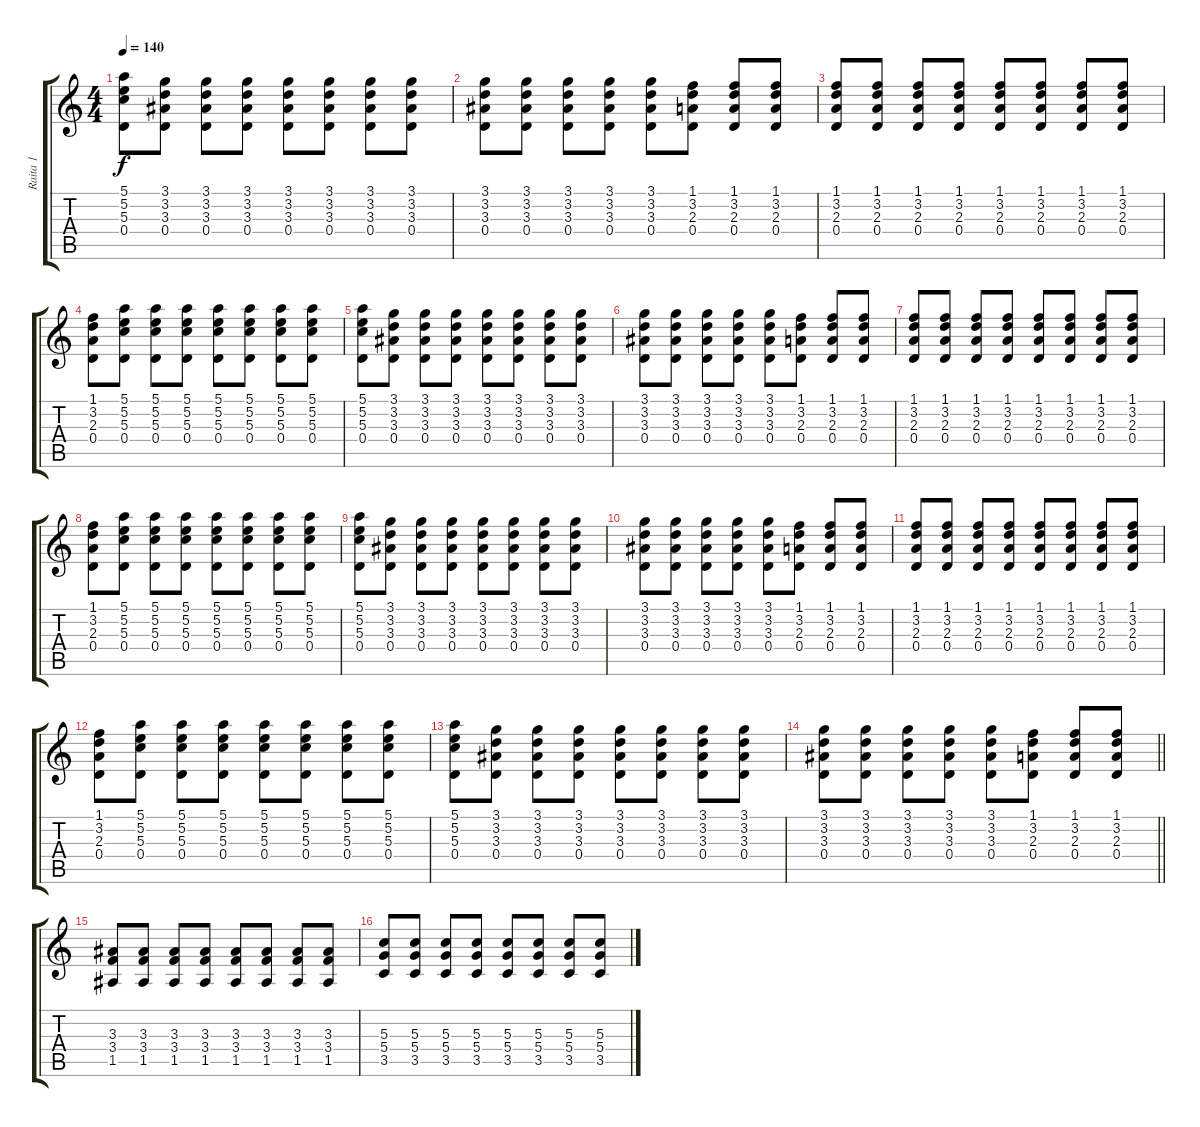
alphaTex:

\track ("Raita 1" "Raita 1") {instrument overdrivenguitar}
\staff {score tabs}
\tuning (E4 B3 G3 D3 A2 E2) {hide}
\ts (4 4)
\tempo 140
\clef g2
\ks c
(5.1 5.2 5.3 0.4).8{dy f} (3.1 3.2 3.3 0.4).8 (3.1 3.2 3.3 0.4).8 (3.1 3.2 3.3 0.4).8 (3.1 3.2 3.3 0.4).8 (3.1 3.2 3.3 0.4).8 (3.1 3.2 3.3 0.4).8 (3.1 3.2 3.3 0.4).8 |
(3.1 3.2 3.3 0.4).8 (3.1 3.2 3.3 0.4).8 (3.1 3.2 3.3 0.4).8 (3.1 3.2 3.3 0.4).8 (3.1 3.2 3.3 0.4).8 (1.1 3.2 2.3 0.4).8 (1.1 3.2 2.3 0.4).8 (1.1 3.2 2.3 0.4).8 |
(1.1 3.2 2.3 0.4).8 (1.1 3.2 2.3 0.4).8 (1.1 3.2 2.3 0.4).8 (1.1 3.2 2.3 0.4).8 (1.1 3.2 2.3 0.4).8 (1.1 3.2 2.3 0.4).8 (1.1 3.2 2.3 0.4).8 (1.1 3.2 2.3 0.4).8 |
(1.1 3.2 2.3 0.4).8 (5.1 5.2 5.3 0.4).8 (5.1 5.2 5.3 0.4).8 (5.1 5.2 5.3 0.4).8 (5.1 5.2 5.3 0.4).8 (5.1 5.2 5.3 0.4).8 (5.1 5.2 5.3 0.4).8 (5.1 5.2 5.3 0.4).8 |
(5.1 5.2 5.3 0.4).8 (3.1 3.2 3.3 0.4).8 (3.1 3.2 3.3 0.4).8 (3.1 3.2 3.3 0.4).8 (3.1 3.2 3.3 0.4).8 (3.1 3.2 3.3 0.4).8 (3.1 3.2 3.3 0.4).8 (3.1 3.2 3.3 0.4).8 |
(3.1 3.2 3.3 0.4).8 (3.1 3.2 3.3 0.4).8 (3.1 3.2 3.3 0.4).8 (3.1 3.2 3.3 0.4).8 (3.1 3.2 3.3 0.4).8 (1.1 3.2 2.3 0.4).8 (1.1 3.2 2.3 0.4).8 (1.1 3.2 2.3 0.4).8 |
(1.1 3.2 2.3 0.4).8 (1.1 3.2 2.3 0.4).8 (1.1 3.2 2.3 0.4).8 (1.1 3.2 2.3 0.4).8 (1.1 3.2 2.3 0.4).8 (1.1 3.2 2.3 0.4).8 (1.1 3.2 2.3 0.4).8 (1.1 3.2 2.3 0.4).8 |
(1.1 3.2 2.3 0.4).8 (5.1 5.2 5.3 0.4).8 (5.1 5.2 5.3 0.4).8 (5.1 5.2 5.3 0.4).8 (5.1 5.2 5.3 0.4).8 (5.1 5.2 5.3 0.4).8 (5.1 5.2 5.3 0.4).8 (5.1 5.2 5.3 0.4).8 |
(5.1 5.2 5.3 0.4).8 (3.1 3.2 3.3 0.4).8 (3.1 3.2 3.3 0.4).8 (3.1 3.2 3.3 0.4).8 (3.1 3.2 3.3 0.4).8 (3.1 3.2 3.3 0.4).8 (3.1 3.2 3.3 0.4).8 (3.1 3.2 3.3 0.4).8 |
(3.1 3.2 3.3 0.4).8 (3.1 3.2 3.3 0.4).8 (3.1 3.2 3.3 0.4).8 (3.1 3.2 3.3 0.4).8 (3.1 3.2 3.3 0.4).8 (1.1 3.2 2.3 0.4).8 (1.1 3.2 2.3 0.4).8 (1.1 3.2 2.3 0.4).8 |
(1.1 3.2 2.3 0.4).8 (1.1 3.2 2.3 0.4).8 (1.1 3.2 2.3 0.4).8 (1.1 3.2 2.3 0.4).8 (1.1 3.2 2.3 0.4).8 (1.1 3.2 2.3 0.4).8 (1.1 3.2 2.3 0.4).8 (1.1 3.2 2.3 0.4).8 |
(1.1 3.2 2.3 0.4).8 (5.1 5.2 5.3 0.4).8 (5.1 5.2 5.3 0.4).8 (5.1 5.2 5.3 0.4).8 (5.1 5.2 5.3 0.4).8 (5.1 5.2 5.3 0.4).8 (5.1 5.2 5.3 0.4).8 (5.1 5.2 5.3 0.4).8 |
(5.1 5.2 5.3 0.4).8 (3.1 3.2 3.3 0.4).8 (3.1 3.2 3.3 0.4).8 (3.1 3.2 3.3 0.4).8 (3.1 3.2 3.3 0.4).8 (3.1 3.2 3.3 0.4).8 (3.1 3.2 3.3 0.4).8 (3.1 3.2 3.3 0.4).8 |
\barLineRight lightlight
(3.1 3.2 3.3 0.4).8 (3.1 3.2 3.3 0.4).8 (3.1 3.2 3.3 0.4).8 (3.1 3.2 3.3 0.4).8 (3.1 3.2 3.3 0.4).8 (1.1 3.2 2.3 0.4).8 (1.1 3.2 2.3 0.4).8 (1.1 3.2 2.3 0.4).8 |
(3.3 3.4 1.5).8{volume 13 instrument overdrivenguitar} (3.3 3.4 1.5).8 (3.3 3.4 1.5).8 (3.3 3.4 1.5).8 (3.3 3.4 1.5).8 (3.3 3.4 1.5).8 (3.3 3.4 1.5).8 (3.3 3.4 1.5).8 |
(5.3 5.4 3.5).8 (5.3 5.4 3.5).8 (5.3 5.4 3.5).8 (5.3 5.4 3.5).8 (5.3 5.4 3.5).8 (5.3 5.4 3.5).8 (5.3 5.4 3.5).8 (5.3 5.4 3.5).8
